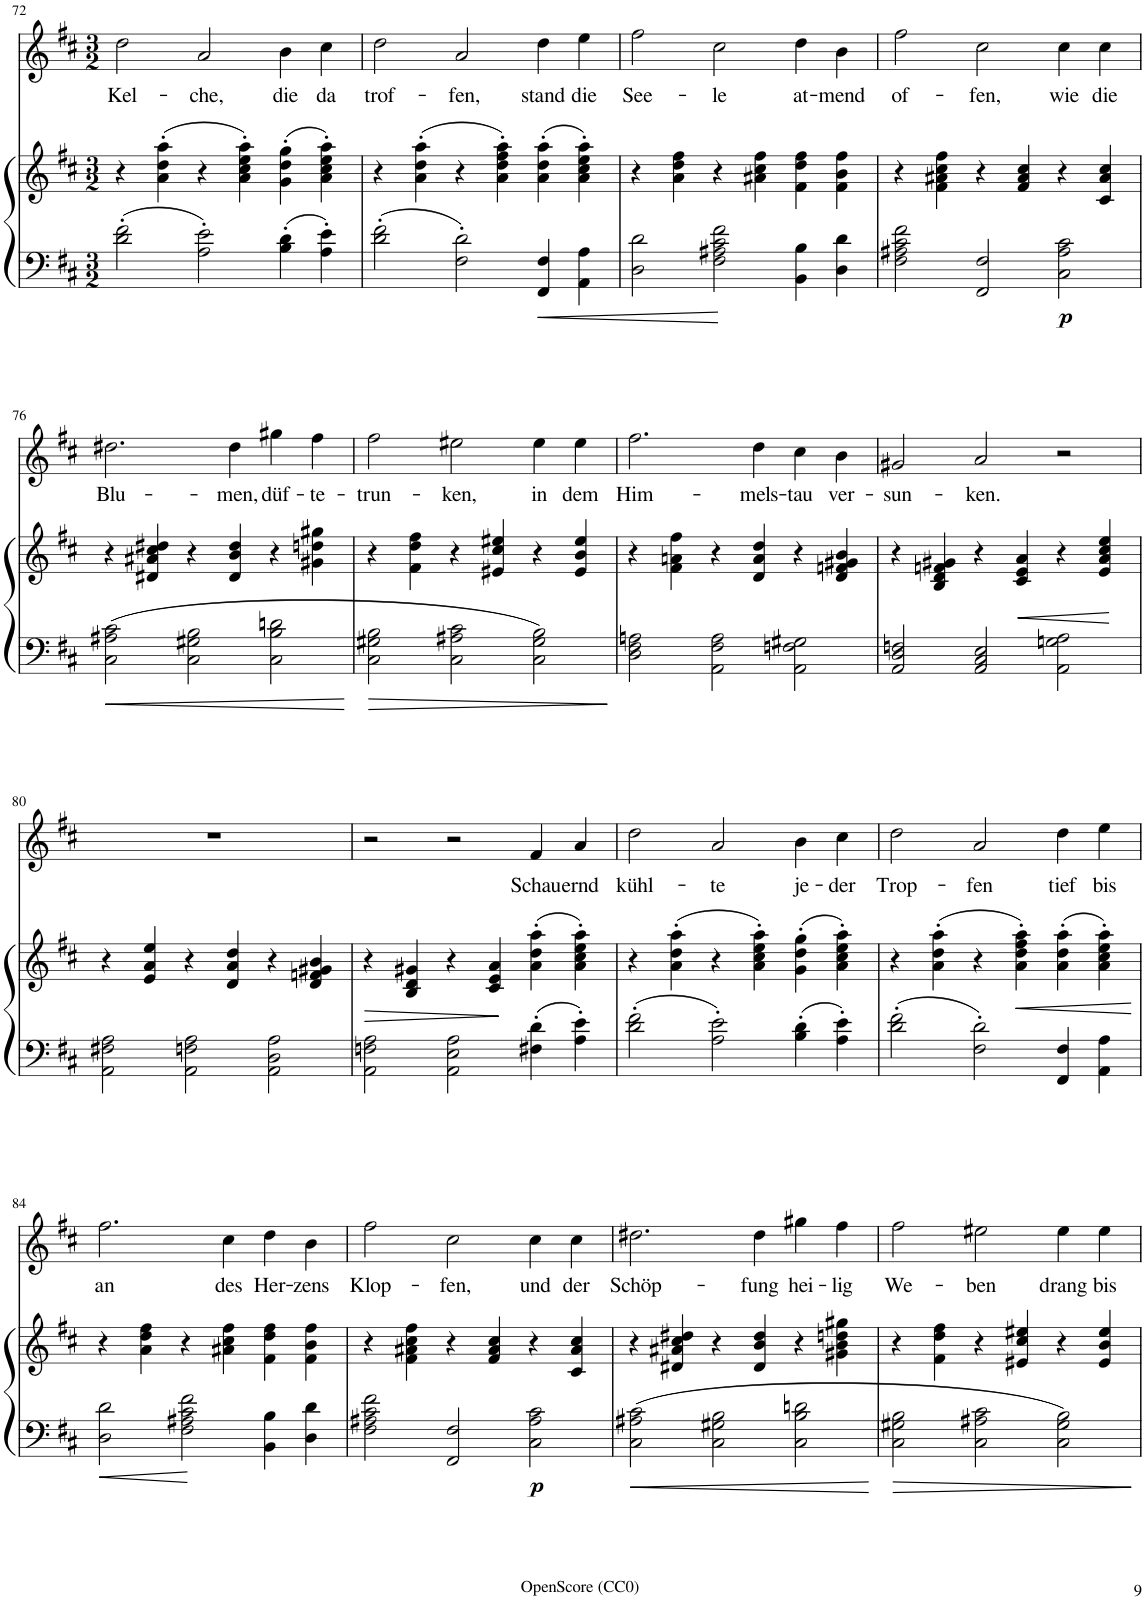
**kern	**kern	**dynam	**kern	**text
*part2	*part2	*part2	*part1	*part1
*staff3	*staff2	*staff2/3	*staff1	*staff1
*I"Pianoforte	*	*	*I"Singstimme Voice	*
*I'Pno	*	*	*	*
!!LO:PB:g=z
*clefF4	*clefG2	*	*clefG2	*
*k[f#c#]	*k[f#c#]	*	*k[f#c#]	*
*M3/2	*M3/2	*	*M3/2	*
=72	=72	=72	=72	=72
!	!	!	!	!LO:LY:b
2d\' 2f#\'	4r	.	2dd\	Kel-
.	(4a\' 4dd\' 4aa\'	.	.	.
!	!	!	!	!LO:LY:b
2A\' 2e\'	4r	.	2a/	-che,
.	4a\' 4cc#\' 4ee\' 4aa\')	.	.	.
!	!	!	!	!LO:LY:b
4B\' 4d\'	(4g\' 4dd\' 4gg\'	.	4b\	die
!	!	!	!	!LO:LY:b
4A\' 4e\'	4a\' 4cc#\' 4ee\' 4aa\')	.	4cc#\	da
=73	=73	=73	=73	=73
!	!	!	!	!LO:LY:b
2d\' 2f#\'	4r	.	2dd\	trof-
.	(4a\' 4dd\' 4aa\'	.	.	.
!	!	!	!	!LO:LY:b
2F#\' 2d\'	4r	.	2a/	-fen,
.	4a\' 4dd\' 4ff#\' 4aa\')	.	.	.
!	!	!	!	!LO:LY:b
4FF#/ 4F#/	(4a\' 4dd\' 4aa\'	.	4dd\	stand
!	!	!	!	!LO:LY:b
4AA\ 4A\	4a\' 4cc#\' 4ee\' 4aa\')	.	4ee\	die
=74	=74	=74	=74	=74
!	!	!	!	!LO:LY:b
2D\ 2d\	4r	.	2ff#\	See-
.	4a\ 4dd\ 4ff#\	.	.	.
!	!	!	!	!LO:LY:b
2F#\ 2A#X\ 2c#\ 2f#\	4r	.	2cc#\	-le
.	4a#X\ 4cc#\ 4ff#\	.	.	.
!	!	!	!	!LO:LY:b
4BB\ 4B\	4f#\ 4dd\ 4ff#\	.	4dd\	at-
!	!	!	!	!LO:LY:b
4D\ 4d\	4f#\ 4b\ 4ff#\	.	4b\	-mend
=75	=75	=75	=75	=75
!	!	!	!	!LO:LY:b
2F#\ 2A#X\ 2c#\ 2f#\	4r	.	2ff#\	of-
.	4f#\ 4a#X\ 4cc#\ 4ff#\	.	.	.
!	!	!	!	!LO:LY:b
2FF#/ 2F#/	4r	.	2cc#\	-fen,
.	4f#/ 4a#/ 4cc#/	.	.	.
!	!	!LO:DY:b=2	!	!LO:LY:b
2C#\ 2A#\ 2c#\	4r	p	4cc#\	wie
!	!	!	!	!LO:LY:b
.	4c#/ 4a#/ 4cc#/	.	4cc#\	die
!!LO:LB:g=z
=76	=76	=76	=76	=76
!	!	!	!	!LO:LY:b
2C#\ 2A#X\ 2c#\	4r	.	2.dd#X\	Blu-
.	4d#X/ 4a#X/ 4cc#/ 4dd#X/	.	.	.
2C#\ 2G#X\ 2B\	4r	.	.	.
!	!	!	!	!LO:LY:b
.	4d#/ 4b/ 4dd#/	.	4dd#\	-men,
!	!	!	!	!LO:LY:b
2C#\ 2B\ 2dn\	4r	.	4gg#X\	düf-
!	!	!	!	!LO:LY:b
.	4g#X\ 4ddn\ 4gg#X\	.	4ff#\	-te-
=77	=77	=77	=77	=77
!	!	!	!	!LO:LY:b
2C#\ 2G#X\ 2B\	4r	.	2ff#\	-trun-
.	4f#\ 4dd\ 4ff#\	.	.	.
!	!	!	!	!LO:LY:b
2C#\ 2A#X\ 2c#\	4r	.	2ee#X\	-ken,
.	4e#X/ 4cc#/ 4ee#X/	.	.	.
!	!	!	!	!LO:LY:b
2C#\ 2G#\ 2B\	4r	.	4ee#\	in
!	!	!	!	!LO:LY:b
.	4e#/ 4b/ 4ee#/	.	4ee#\	dem
=78	=78	=78	=78	=78
!	!	!	!	!LO:LY:b
2D\ 2F#\ 2An\	4r	.	2.ff#\	Him-
.	4f#\ 4an\ 4ff#\	.	.	.
2AA\ 2F#\ 2A\	4r	.	.	.
!	!	!	!	!LO:LY:b
.	4d/ 4a/ 4dd/	.	4dd\	-mels-
!	!	!	!	!LO:LY:b
2AA\ 2Fn\ 2G#X\	4r	.	4cc#\	-tau
!	!	!	!	!LO:LY:b
.	4d/ 4fn/ 4g#X/ 4b/	.	4b\	ver-
=79	=79	=79	=79	=79
!	!	!	!	!LO:LY:b
2AA/ 2D/ 2Fn/	4r	.	2g#X/	-sun-
.	4B/ 4d/ 4fn/ 4g#X/	.	.	.
!	!	!	!	!LO:LY:b
2AA/ 2C#/ 2E/	4r	.	2a/	-ken.
!	!	!LO:HP:b	!	!
.	4c#/ 4e/ 4a/	<	.	.
2AA\ 2Gn\ 2A\	4r	.	2r	.
.	4e/ 4a/ 4cc#/ 4ee/	[	.	.
!!LO:LB:g=z
=80	=80	=80	=80	=80
2AA\ 2F#X\ 2A\	4r	.	1.r	.
.	4e/ 4a/ 4ee/	.	.	.
2AA\ 2Fn\ 2A\	4r	.	.	.
.	4d/ 4a/ 4dd/	.	.	.
2AA\ 2D\ 2A\	4r	.	.	.
.	4d/ 4fn/ 4g#X/ 4b/	.	.	.
=81	=81	=81	=81	=81
!	!	!LO:HP:b	!	!
2AA\ 2Fn\ 2A\	4r	>	2r	.
.	4B/ 4d/ 4g#X/	.	.	.
2AA\ 2E\ 2A\	4r	.	2r	.
.	4c#/ 4e/ 4a/	]	.	.
!	!	!	!	!LO:LY:b
4F#X\' 4d\'	(4a\' 4dd\' 4aa\'	.	4f#/	Schau-
!	!	!	!	!LO:LY:b
4A\' 4e\'	4a\' 4cc#\' 4ee\' 4aa\')	.	4a/	-ernd
=82	=82	=82	=82	=82
!	!	!	!	!LO:LY:b
2d\' 2f#\'	4r	.	2dd\	kühl-
.	(4a\'> 4dd\'> 4aa\'>	.	.	.
!	!	!	!	!LO:LY:b
2A\' 2e\'	4r	.	2a/	-te
.	4a\'> 4cc#\'> 4ee\'> 4aa\'>)	.	.	.
!	!	!	!	!LO:LY:b
4B\' 4d\'	(4g\'> 4dd\'> 4gg\'>	.	4b\	je-
!	!	!	!	!LO:LY:b
4A\' 4e\'	4a\'> 4cc#\'> 4ee\'> 4aa\'>)	.	4cc#\	-der
=83	=83	=83	=83	=83
!	!	!	!	!LO:LY:b
2d\' 2f#\'	4r	.	2dd\	Trop-
.	(4a\'> 4dd\'> 4aa\'>	.	.	.
!	!	!	!	!LO:LY:b
2F#\' 2d\'	4r	.	2a/	-fen
!	!	!LO:HP:b	!	!
.	4a\'> 4dd\'> 4ff#\'> 4aa\'>)	<	.	.
!	!	!	!	!LO:LY:b
4FF#/ 4F#/	(4a\'> 4dd\'> 4aa\'>	.	4dd\	tief
!	!	!	!	!LO:LY:b
4AA\ 4A\	4a\'> 4cc#\'> 4ee\'> 4aa\'>)	.	4ee\	bis
.	.	[	.	.
!!LO:LB:g=z
=84	=84	=84	=84	=84
!	!	!	!	!LO:LY:b
2D\ 2d\	4r	.	2.ff#\	an
.	4a\ 4dd\ 4ff#\	.	.	.
2F#\ 2A#X\ 2c#\ 2f#\	4r	.	.	.
!	!	!	!	!LO:LY:b
.	4a#X\ 4cc#\ 4ff#\	.	4cc#\	des
!	!	!	!	!LO:LY:b
4BB\ 4B\	4f#\ 4dd\ 4ff#\	.	4dd\	Her-
!	!	!	!	!LO:LY:b
4D\ 4d\	4f#\ 4b\ 4ff#\	.	4b\	-zens
=85	=85	=85	=85	=85
!	!	!	!	!LO:LY:b
2F#\ 2A#X\ 2c#\ 2f#\	4r	.	2ff#\	Klop-
.	4f#\ 4a#X\ 4cc#\ 4ff#\	.	.	.
!	!	!	!	!LO:LY:b
2FF#/ 2F#/	4r	.	2cc#\	-fen,
.	4f#/ 4a#/ 4cc#/	.	.	.
!	!	!LO:DY:b=2	!	!LO:LY:b
2C#\ 2A#\ 2c#\	4r	p	4cc#\	und
!	!	!	!	!LO:LY:b
.	4c#/ 4a#/ 4cc#/	.	4cc#\	der
=86	=86	=86	=86	=86
!	!	!	!	!LO:LY:b
2C#\ 2A#X\ 2c#\	4r	.	2.dd#X\	Schöp-
.	4d#X/ 4a#X/ 4cc#/ 4dd#X/	.	.	.
2C#\ 2G#X\ 2B\	4r	.	.	.
!	!	!	!	!LO:LY:b
.	4d#/ 4b/ 4dd#/	.	4dd#\	-fung
!	!	!	!	!LO:LY:b
2C#\ 2B\ 2dn\	4r	.	4gg#X\	hei-
!	!	!	!	!LO:LY:b
.	4g#X\ 4b\ 4ddn\ 4gg#X\	.	4ff#\	-lig
=87	=87	=87	=87	=87
!	!	!	!	!LO:LY:b
2C#\ 2G#X\ 2B\	4r	.	2ff#\	We-
.	4f#\ 4dd\ 4ff#\	.	.	.
!	!	!	!	!LO:LY:b
2C#\ 2A#X\ 2c#\	4r	.	2ee#X\	-ben
.	4e#X/ 4cc#/ 4ee#X/	.	.	.
!	!	!	!	!LO:LY:b
2C#\ 2G#\ 2B\	4r	.	4ee#\	drang
!	!	!	!	!LO:LY:b
.	4e#/ 4b/ 4ee#/	.	4ee#\	bis
=	=	=	=	=
*-	*-	*-	*-	*-
